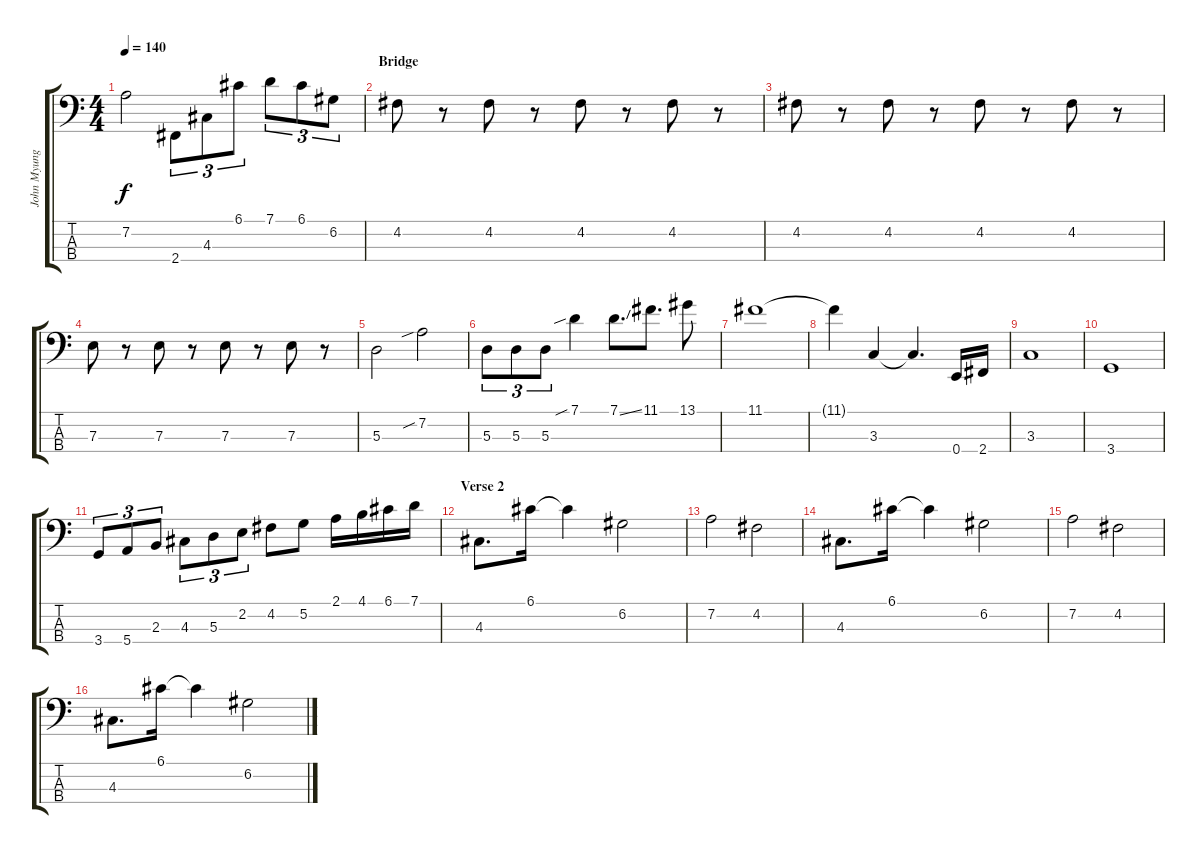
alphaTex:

\track ("John Myung Bass Guitar" "John Myung") {instrument electricbassfinger}
\staff {score tabs}
\tuning (G2 D2 A1 E1) {hide}
\ts (4 4)
\tempo 140
\clef f4
\ks c
7.2.2{dy f} 2.4.8{tu (3 2)} 4.3.8{tu (3 2)} 6.1.8{tu (3 2)} 7.1.8{tu (3 2)} 6.1.8{tu (3 2)} 6.2.8{tu (3 2)} |
\section ("" "Bridge")
4.2.8 r.8 4.2.8 r.8 4.2.8 r.8 4.2.8 r.8 |
4.2.8 r.8 4.2.8 r.8 4.2.8 r.8 4.2.8 r.8 |
7.3.8 r.8 7.3.8 r.8 7.3.8 r.8 7.3.8 r.8 |
5.3.2 7.2{sib}.2 |
5.3.8{tu (3 2)} 5.3.8{tu (3 2)} 5.3.8{tu (3 2)} 7.1{sib}.4 7.1{ss}.8{d} 11.1.8{d} 13.1.8 |
11.1.1 |
11.1{t}.4 3.3.4 3.3{t}.4{d} 0.4.16 2.4.16 |
3.3.1 |
3.4.1 |
3.4.8{tu (3 2)} 5.4.8{tu (3 2)} 2.3.8{tu (3 2)} 4.3.8{tu (3 2)} 5.3.8{tu (3 2)} 2.2.8{tu (3 2)} 4.2.8 5.2.8 2.1.16 4.1.16 6.1.16 7.1.16 |
\section ("" "Verse 2")
4.3.8{d} 6.1.16 6.1{t}.4 6.2.2 |
7.2.2 4.2.2 |
4.3.8{d} 6.1.16 6.1{t}.4 6.2.2 |
7.2.2 4.2.2 |
4.3.8{d} 6.1.16 6.1{t}.4 6.2.2
